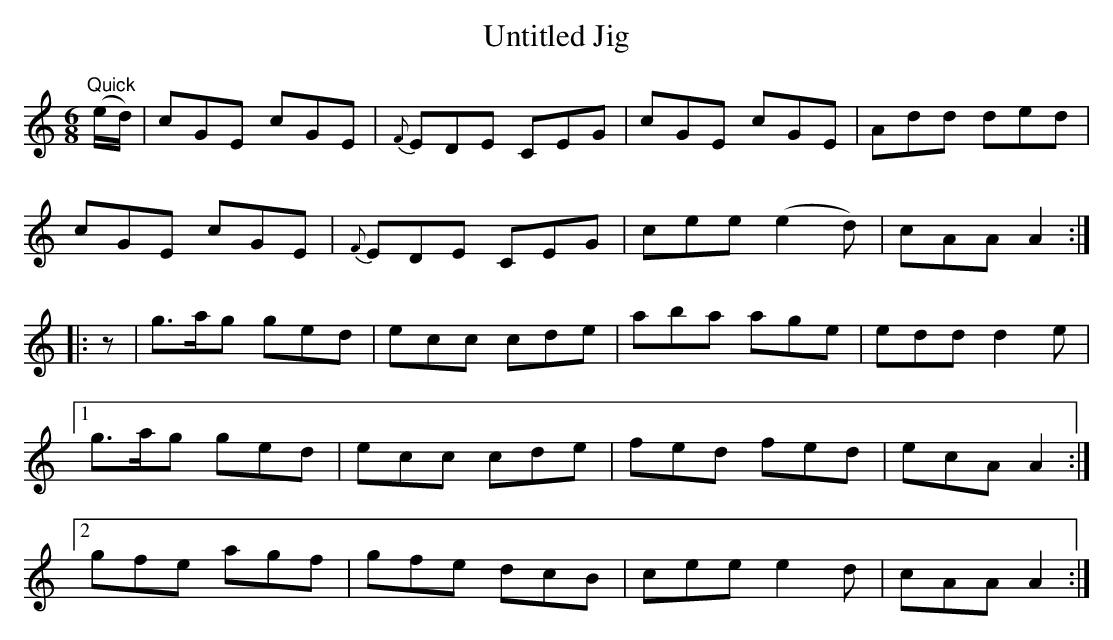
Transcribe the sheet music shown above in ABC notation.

X:1
T:Untitled Jig
M:6/8
L:1/8
K:C
"Quick"(e/d/)|cGE cGE|{F}EDE CEG|cGE cGE|Add ded|
cGE cGE| {F}EDE CEG|cee (e2d)|cAA A2:|
|:z|g>ag ged|ecc cde|aba age|edd d2e|
[1 g>ag ged|ecc cde|fed fed|ecA A2:|
[2 gfe agf|gfe dcB|cee e2d|cAA A2:|]
